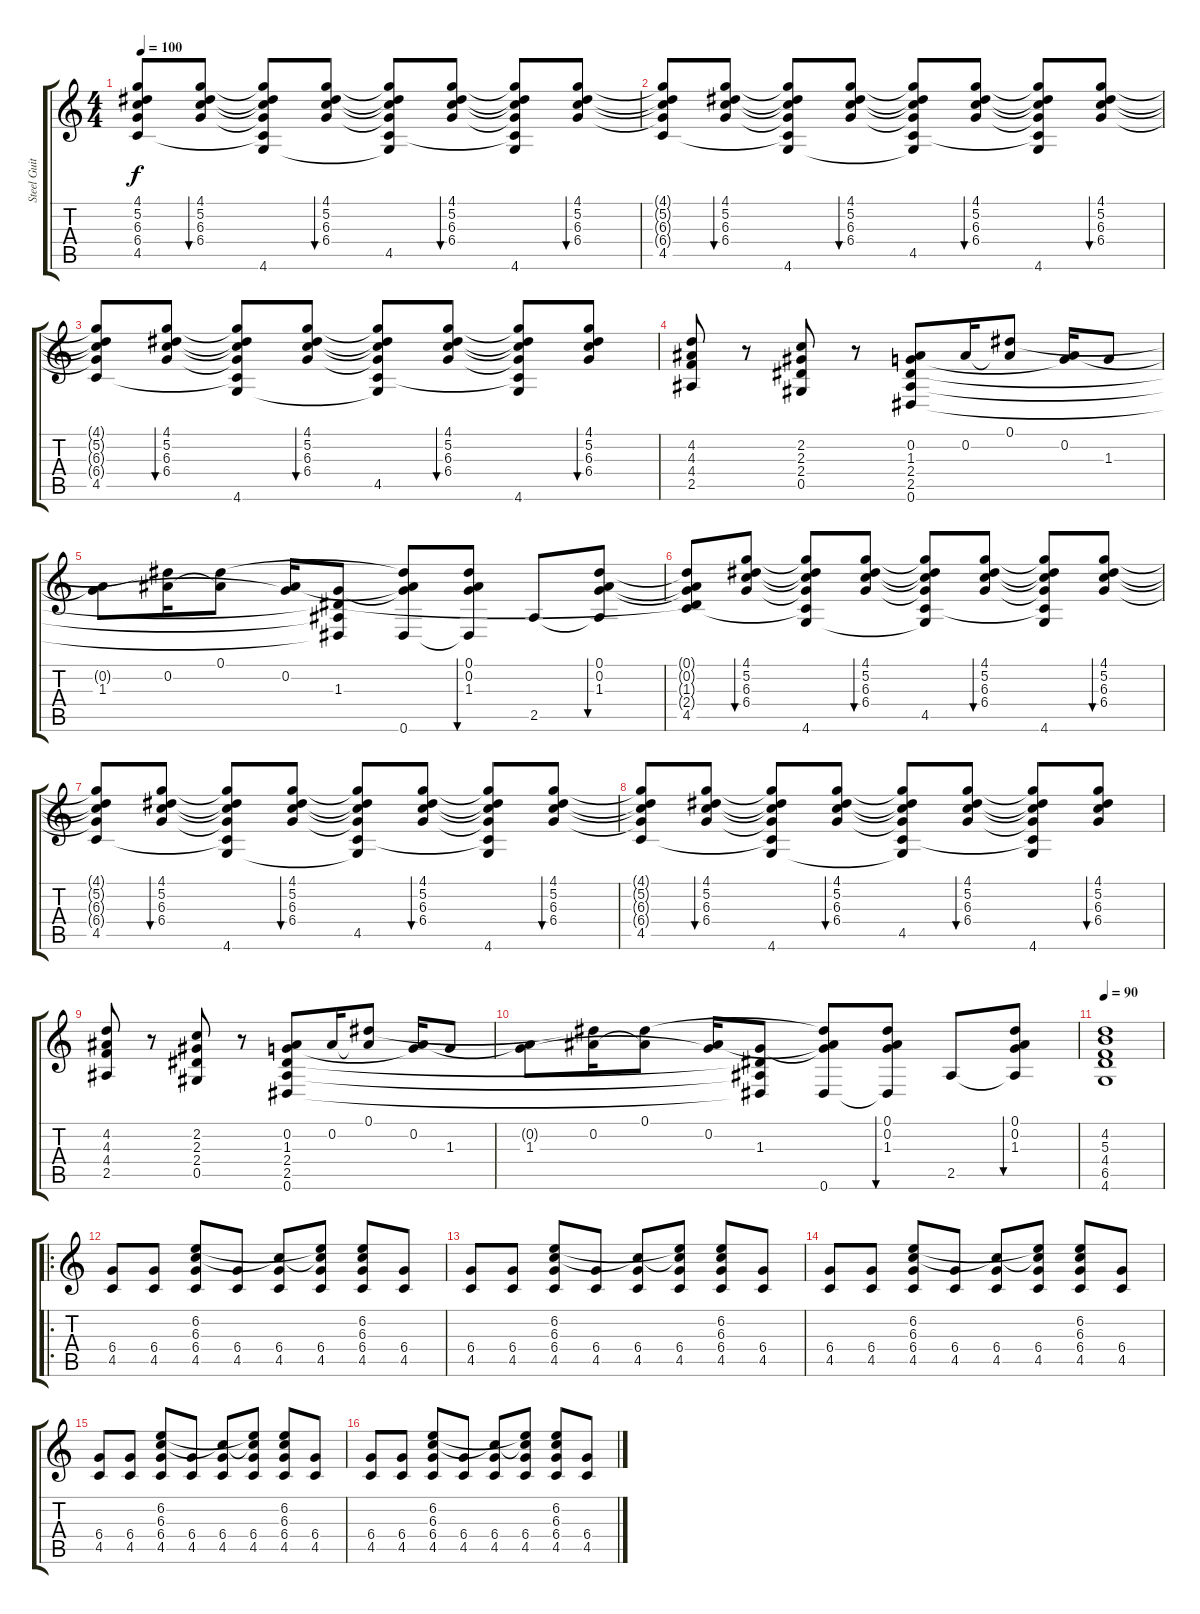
\track ("Steel Guitar" "Steel Guit") {instrument acousticguitarsteel}
\staff {score tabs}
\tuning (Eb4 Bb3 Gb3 Db3 Ab2 Eb2) {hide}
\ts (4 4)
\tempo 100
\clef g2
\ks c
(4.1{t} 5.2{t} 6.3{t} 6.4{t} 4.5).8{dy f} (4.1 5.2 6.3 6.4).8{bu 120} (4.1{t} 5.2{t} 6.3{t} 6.4{t} 4.5{t} 4.6).8 (4.1 5.2 6.3 6.4).8{bu 120} (4.1{t} 5.2{t} 6.3{t} 6.4{t} 4.5 4.6{t}).8 (4.1 5.2 6.3 6.4).8{bu 120} (4.1{t} 5.2{t} 6.3{t} 6.4{t} 4.5{t} 4.6).8 (4.1 5.2 6.3 6.4).8{bu 120} |
(4.1{t} 5.2{t} 6.3{t} 6.4{t} 4.5).8 (4.1 5.2 6.3 6.4).8{bu 120} (4.1{t} 5.2{t} 6.3{t} 6.4{t} 4.5{t} 4.6).8 (4.1 5.2 6.3 6.4).8{bu 120} (4.1{t} 5.2{t} 6.3{t} 6.4{t} 4.5 4.6{t}).8 (4.1 5.2 6.3 6.4).8{bu 120} (4.1{t} 5.2{t} 6.3{t} 6.4{t} 4.5{t} 4.6).8 (4.1 5.2 6.3 6.4).8{bu 120} |
(4.1{t} 5.2{t} 6.3{t} 6.4{t} 4.5).8 (4.1 5.2 6.3 6.4).8{bu 120} (4.1{t} 5.2{t} 6.3{t} 6.4{t} 4.5{t} 4.6).8 (4.1 5.2 6.3 6.4).8{bu 120} (4.1{t} 5.2{t} 6.3{t} 6.4{t} 4.5 4.6{t}).8 (4.1 5.2 6.3 6.4).8{bu 120} (4.1{t} 5.2{t} 6.3{t} 6.4{t} 4.5{t} 4.6).8 (4.1 5.2 6.3 6.4).8{bu 120} |
(4.2 4.3 4.4 2.5).8 r.8 (2.2 2.3 2.4 0.5).8 r.8 (0.2 1.3 2.4 2.5 0.6).8 0.2.16 (0.1 0.2{t}).8 (0.2 1.3{t}).16 1.3.8 |
(0.2{t} 1.3).8 (0.1{t} 0.2).16 (0.1 0.2{t}).8 (0.2 1.3{t}).16 (1.3 2.4{t} 2.5{t} 0.6{t}).8 (0.1{t} 0.2{t} 1.3{t} 0.6).8 (0.1 0.2 1.3 0.6{t}).8{bu 120} 2.5.8 (0.1 0.2 1.3 2.5{t}).8{bu 120} |
(0.1{t} 0.2{t} 1.3{t} 2.4{t} 4.5).8 (4.1 5.2 6.3 6.4).8{bu 120} (4.1{t} 5.2{t} 6.3{t} 6.4{t} 4.5{t} 4.6).8 (4.1 5.2 6.3 6.4).8{bu 120} (4.1{t} 5.2{t} 6.3{t} 6.4{t} 4.5 4.6{t}).8 (4.1 5.2 6.3 6.4).8{bu 120} (4.1{t} 5.2{t} 6.3{t} 6.4{t} 4.5{t} 4.6).8 (4.1 5.2 6.3 6.4).8{bu 120} |
(4.1{t} 5.2{t} 6.3{t} 6.4{t} 4.5).8 (4.1 5.2 6.3 6.4).8{bu 120} (4.1{t} 5.2{t} 6.3{t} 6.4{t} 4.5{t} 4.6).8 (4.1 5.2 6.3 6.4).8{bu 120} (4.1{t} 5.2{t} 6.3{t} 6.4{t} 4.5 4.6{t}).8 (4.1 5.2 6.3 6.4).8{bu 120} (4.1{t} 5.2{t} 6.3{t} 6.4{t} 4.5{t} 4.6).8 (4.1 5.2 6.3 6.4).8{bu 120} |
(4.1{t} 5.2{t} 6.3{t} 6.4{t} 4.5).8 (4.1 5.2 6.3 6.4).8{bu 120} (4.1{t} 5.2{t} 6.3{t} 6.4{t} 4.5{t} 4.6).8 (4.1 5.2 6.3 6.4).8{bu 120} (4.1{t} 5.2{t} 6.3{t} 6.4{t} 4.5 4.6{t}).8 (4.1 5.2 6.3 6.4).8{bu 120} (4.1{t} 5.2{t} 6.3{t} 6.4{t} 4.5{t} 4.6).8 (4.1 5.2 6.3 6.4).8{bu 120} |
(4.2 4.3 4.4 2.5).8 r.8 (2.2 2.3 2.4 0.5).8 r.8 (0.2 1.3 2.4 2.5 0.6).8 0.2.16 (0.1 0.2{t}).8 (0.2 1.3{t}).16 1.3.8 |
(0.2{t} 1.3).8 (0.1{t} 0.2).16 (0.1 0.2{t}).8 (0.2 1.3{t}).16 (1.3 2.4{t} 2.5{t} 0.6{t}).8 (0.1{t} 0.2{t} 1.3{t} 0.6).8 (0.1 0.2 1.3 0.6{t}).8{bu 120} 2.5.8 (0.1 0.2 1.3 2.5{t}).8{bu 120} |
\tempo 90
(4.2 5.3 4.4 6.5 4.6).1 |
\ro
(6.4 4.5).8 (6.4 4.5).8 (6.2 6.3 6.4 4.5).8 (6.4 4.5).8 (6.3{t} 6.4 4.5).8 (6.2{t} 6.3{t} 6.4 4.5).8 (6.2 6.3 6.4 4.5).8 (6.4 4.5).8 |
(6.4 4.5).8 (6.4 4.5).8 (6.2 6.3 6.4 4.5).8 (6.4 4.5).8 (6.3{t} 6.4 4.5).8 (6.2{t} 6.3{t} 6.4 4.5).8 (6.2 6.3 6.4 4.5).8 (6.4 4.5).8 |
(6.4 4.5).8 (6.4 4.5).8 (6.2 6.3 6.4 4.5).8 (6.4 4.5).8 (6.3{t} 6.4 4.5).8 (6.2{t} 6.3{t} 6.4 4.5).8 (6.2 6.3 6.4 4.5).8 (6.4 4.5).8 |
(6.4 4.5).8 (6.4 4.5).8 (6.2 6.3 6.4 4.5).8 (6.4 4.5).8 (6.3{t} 6.4 4.5).8 (6.2{t} 6.3{t} 6.4 4.5).8 (6.2 6.3 6.4 4.5).8 (6.4 4.5).8 |
(6.4 4.5).8 (6.4 4.5).8 (6.2 6.3 6.4 4.5).8 (6.4 4.5).8 (6.3{t} 6.4 4.5).8 (6.2{t} 6.3{t} 6.4 4.5).8 (6.2 6.3 6.4 4.5).8 (6.4 4.5).8
